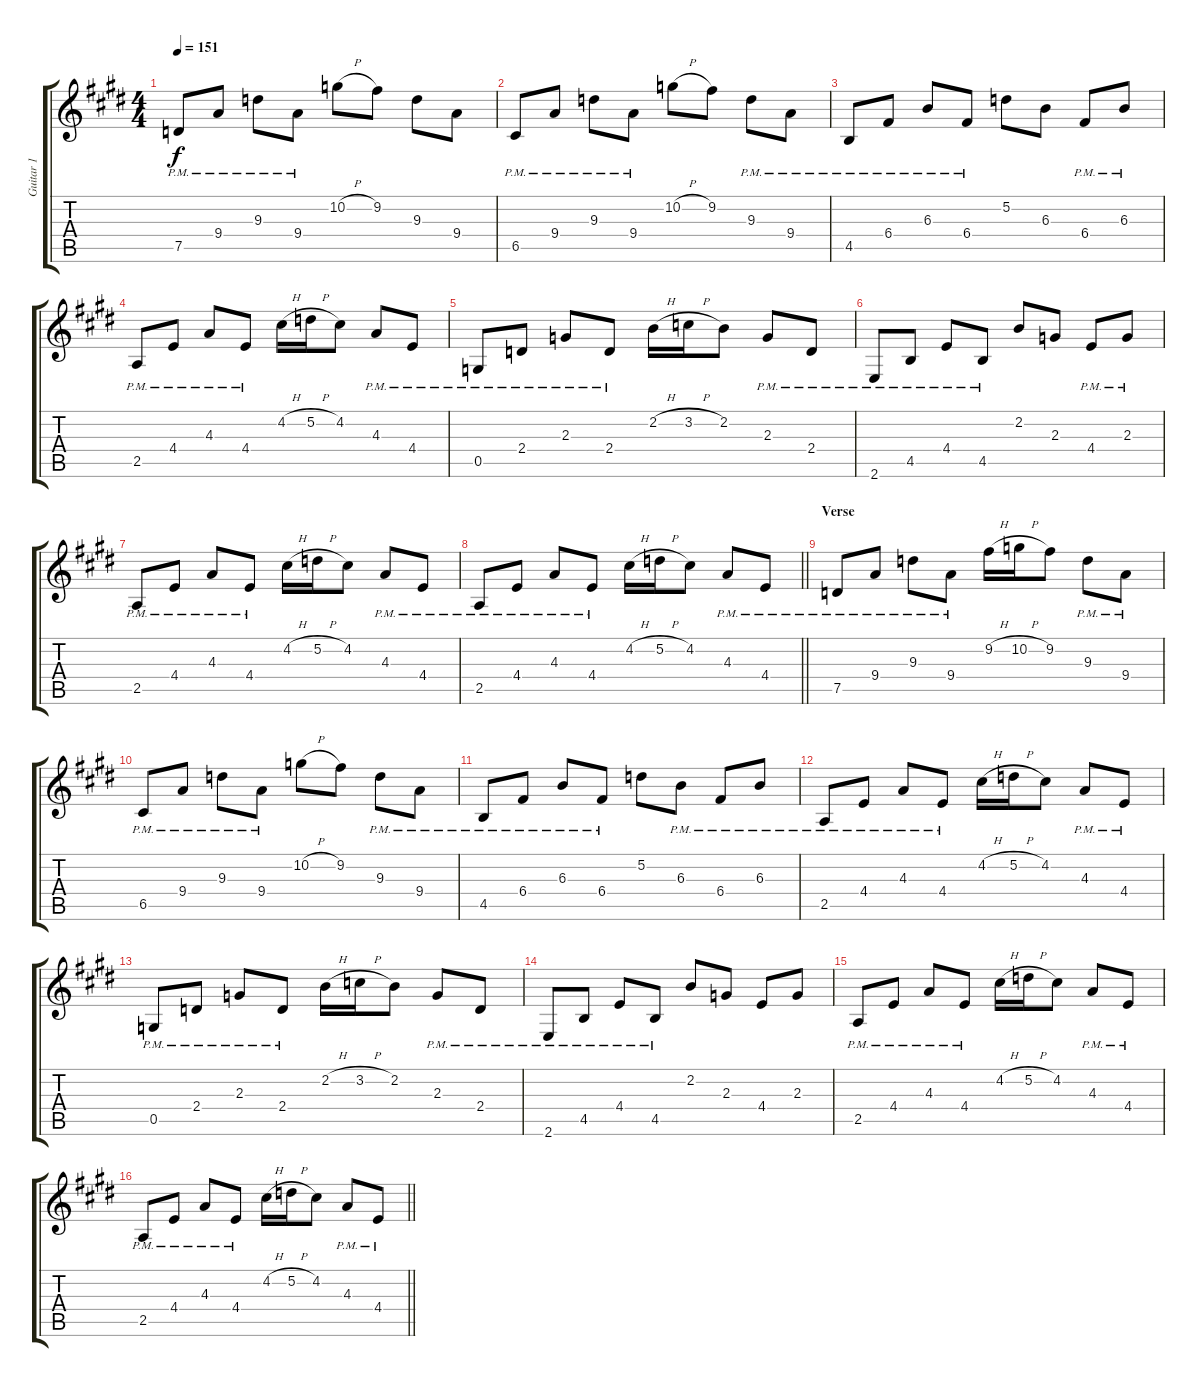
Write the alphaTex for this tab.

\track ("Guitar 1" "Guitar 1") {instrument overdrivenguitar}
\staff {score tabs}
\tuning (D4 A3 F3 C3 G2 D2) {hide}
\ts (4 4)
\tempo 151
\clef g2
\ks e
7.5{pm}.8{dy f instrument overdrivenguitar} 9.4{pm}.8 9.3{pm}.8 9.4{pm}.8 10.2{h}.8 9.2.8 9.3.8 9.4.8 |
6.5{pm}.8 9.4{pm}.8 9.3{pm}.8 9.4{pm}.8 10.2{h}.8 9.2.8 9.3{pm}.8 9.4{pm}.8 |
4.5{pm}.8 6.4{pm}.8 6.3{pm}.8 6.4{pm}.8 5.2.8 6.3.8 6.4{pm}.8 6.3{pm}.8 |
2.5{pm}.8 4.4{pm}.8 4.3{pm}.8 4.4{pm}.8 4.2{h}.16 5.2{h}.16 4.2.8 4.3{pm}.8 4.4{pm}.8 |
0.5{pm}.8 2.4{pm}.8 2.3{pm}.8 2.4{pm}.8 2.2{h}.16 3.2{h}.16 2.2.8 2.3{pm}.8 2.4{pm}.8 |
2.6{pm}.8 4.5{pm}.8 4.4{pm}.8 4.5{pm}.8 2.2.8 2.3.8 4.4{pm}.8 2.3{pm}.8 |
2.5{pm}.8 4.4{pm}.8 4.3{pm}.8 4.4{pm}.8 4.2{h}.16 5.2{h}.16 4.2.8 4.3{pm}.8 4.4{pm}.8 |
\barLineRight lightlight
2.5{pm}.8 4.4{pm}.8 4.3{pm}.8 4.4{pm}.8 4.2{h}.16 5.2{h}.16 4.2.8 4.3{pm}.8 4.4{pm}.8 |
\section ("" "Verse")
7.5{pm}.8 9.4{pm}.8 9.3{pm}.8 9.4{pm}.8 9.2{h}.16 10.2{h}.16 9.2.8 9.3{pm}.8 9.4{pm}.8 |
6.5{pm}.8 9.4{pm}.8 9.3{pm}.8 9.4{pm}.8 10.2{h}.8 9.2.8 9.3{pm}.8 9.4{pm}.8 |
4.5{pm}.8 6.4{pm}.8 6.3{pm}.8 6.4{pm}.8 5.2.8 6.3{pm}.8 6.4{pm}.8 6.3{pm}.8 |
2.5{pm}.8 4.4{pm}.8 4.3{pm}.8 4.4{pm}.8 4.2{h}.16 5.2{h}.16 4.2.8 4.3{pm}.8 4.4{pm}.8 |
0.5{pm}.8 2.4{pm}.8 2.3{pm}.8 2.4{pm}.8 2.2{h}.16 3.2{h}.16 2.2.8 2.3{pm}.8 2.4{pm}.8 |
2.6{pm}.8 4.5{pm}.8 4.4{pm}.8 4.5{pm}.8 2.2.8 2.3.8 4.4.8 2.3.8 |
2.5{pm}.8 4.4{pm}.8 4.3{pm}.8 4.4{pm}.8 4.2{h}.16 5.2{h}.16 4.2.8 4.3{pm}.8 4.4{pm}.8 |
\barLineRight lightlight
2.5{pm}.8 4.4{pm}.8 4.3{pm}.8 4.4{pm}.8 4.2{h}.16 5.2{h}.16 4.2.8 4.3{pm}.8 4.4{pm}.8
